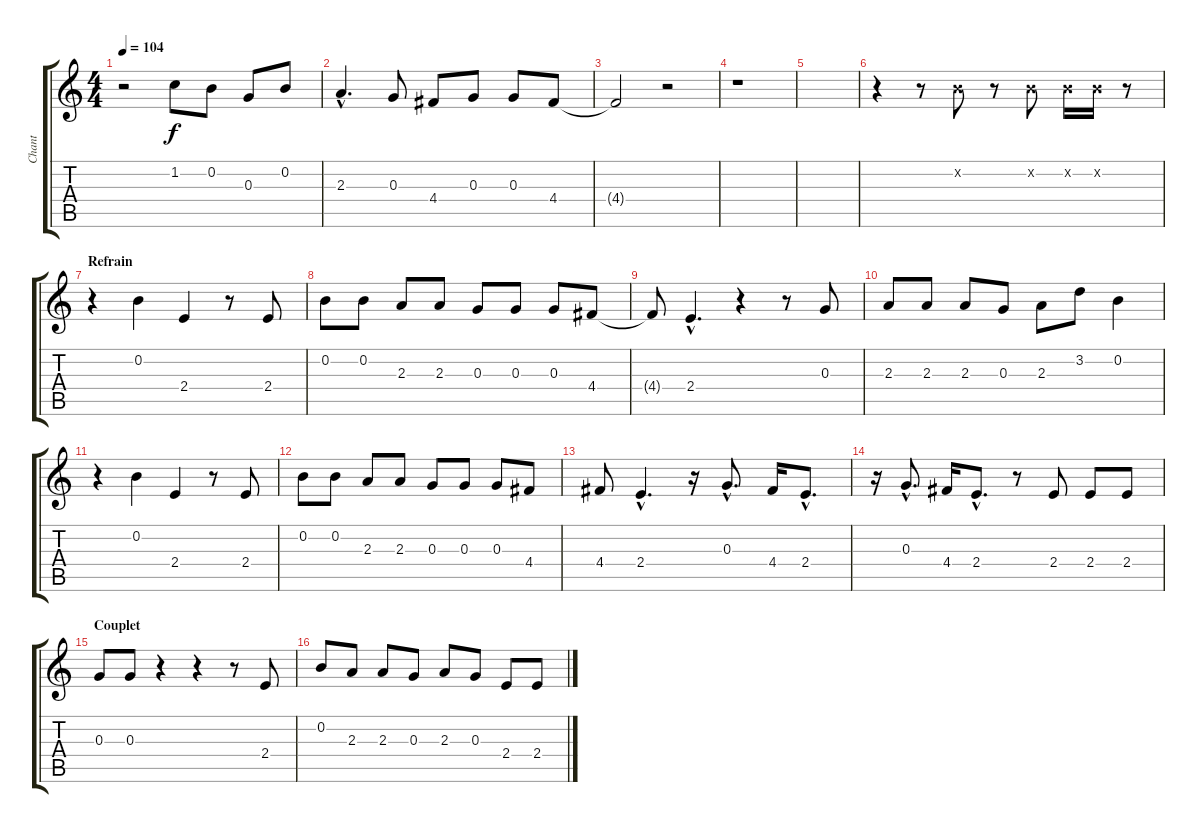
\track ("Chant" "Chant") {instrument distortionguitar}
\staff {score tabs}
\tuning (E4 B3 G3 D3 A2 E2) {hide}
\ts (4 4)
\tempo 104
\clef g2
\ks c
r.2{dy f} 1.2.8 0.2.8 0.3.8 0.2.8 |
2.3{hac}.4{d} 0.3.8 4.4.8 0.3.8 0.3.8 4.4.8 |
4.4{t}.2 r.2 |
r.1 |
|
r.4 r.8 0.2{x}.8 r.8 0.2{x}.8 0.2{x}.16 0.2{x}.16 r.8 |
\section ("" "Refrain")
r.4 0.2.4 2.4.4 r.8 2.4.8 |
0.2.8 0.2.8 2.3.8 2.3.8 0.3.8 0.3.8 0.3.8 4.4.8 |
4.4{t}.8 2.4{hac}.4{d} r.4 r.8 0.3.8 |
2.3.8 2.3.8 2.3.8 0.3.8 2.3.8 3.2.8 0.2.4 |
r.4 0.2.4 2.4.4 r.8 2.4.8 |
0.2.8 0.2.8 2.3.8 2.3.8 0.3.8 0.3.8 0.3.8 4.4.8 |
4.4.8 2.4{hac}.4{d} r.16 0.3{hac}.8{d} 4.4.16 2.4{hac}.8{d} |
r.16 0.3{hac}.8{d} 4.4.16 2.4{hac}.8{d} r.8 2.4.8 2.4.8 2.4.8 |
\section ("" "Couplet")
0.3.8 0.3.8 r.4 r.4 r.8 2.4.8 |
0.2.8 2.3.8 2.3.8 0.3.8 2.3.8 0.3.8 2.4.8 2.4.8
